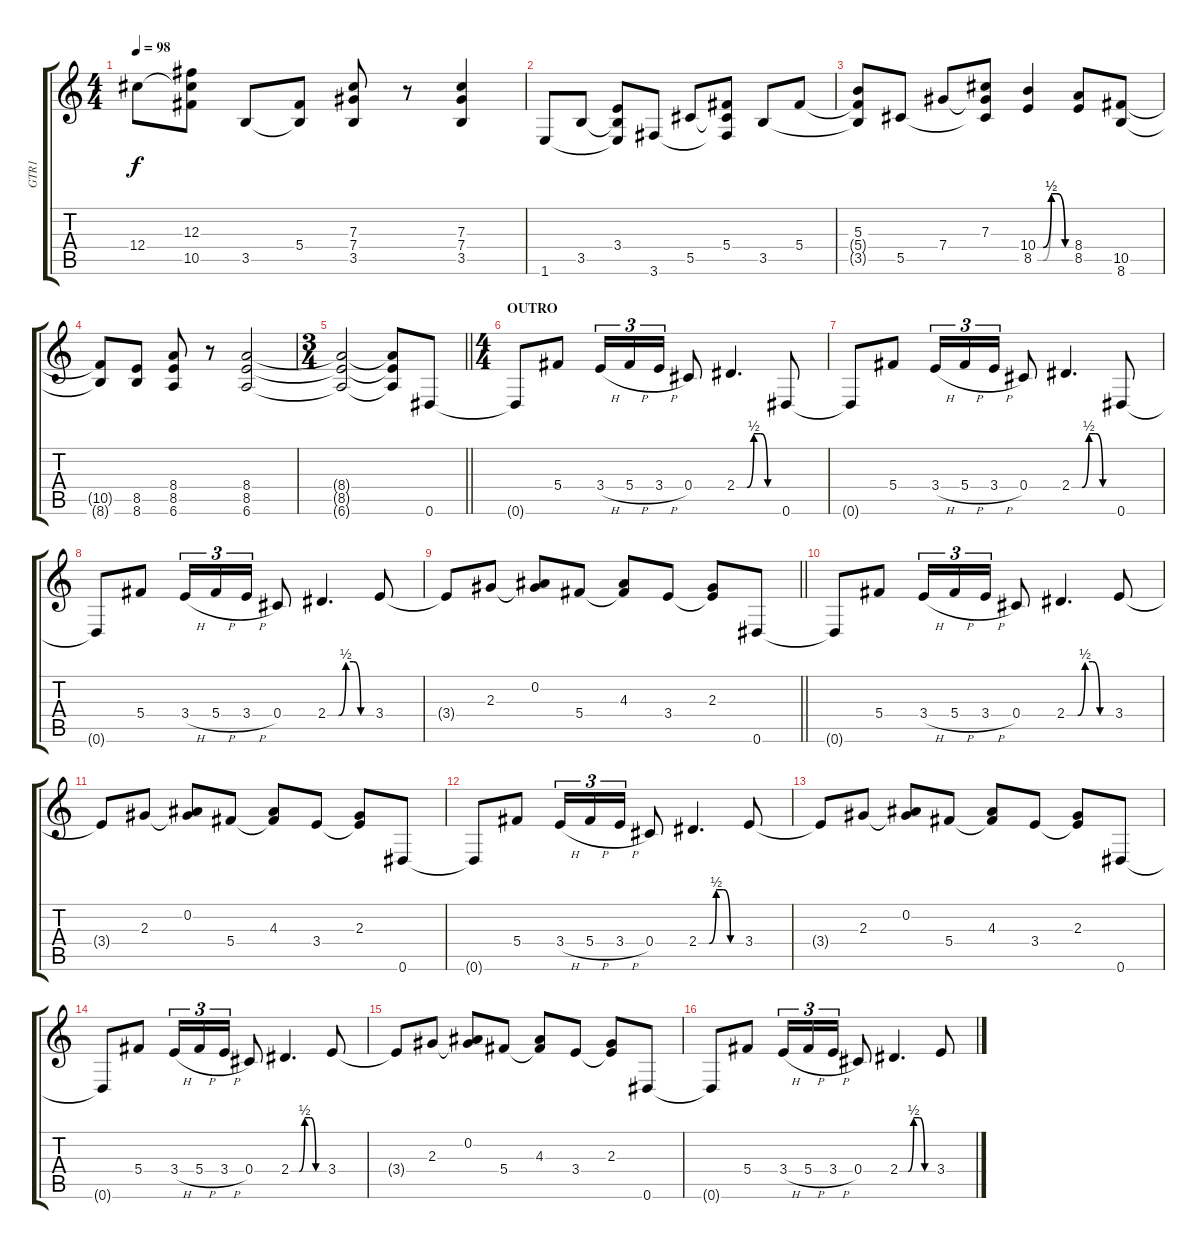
\track ("GTR1" "GTR1") {instrument distortionguitar}
\staff {score tabs}
\tuning (Eb4 Bb3 Gb3 Db3 Ab2 Eb2) {hide}
\ts (4 4)
\tempo 98
\clef g2
\ks c
12.4.8{dy f} (12.3 12.4{t} 10.5{t}).8 3.5.8 (5.4 3.5{t}).8 (7.3 7.4 3.5).8 r.8 (7.3 7.4 3.5).4 |
1.6.8 3.5.8 (3.4 3.5{t} 1.6{t}).8 3.6.8 5.5.8 (5.4 5.5{t} 3.6{t}).8 3.5.8 5.4.8 |
(5.3 5.4{t} 3.5{t}).8 5.5.8 7.4.8 (7.3 7.4{t} 5.5{t}).8 (10.4{be (custom 0 0 10 0 25 2 35 2 50 0 60 0)} 8.5{be (custom 0 0 10 0 25 2 35 2 50 0 60 0)}).4 (8.4 8.5).8 (10.5 8.6).8 |
(10.5{t} 8.6{t}).8 (8.5 8.6).8 (8.4 8.5 6.6).8 r.8 (8.4 8.5 6.6).2 |
\ts (3 4)
\barLineRight lightlight
(8.4{t} 8.5{t} 6.6{t}).2 (8.4{t} 8.5{t} 6.6{t}).8 0.6.8 |
\ts (4 4)
\section ("" "OUTRO")
0.6{t}.8 5.4.8 3.4{h}.16{tu (3 2)} 5.4{h}.16{tu (3 2)} 3.4{h}.16{tu (3 2)} 0.4.8 2.4{be (custom 0 0 15 0 25 2 35 2 45 0 60 0)}.4{d} 0.6.8 |
0.6{t}.8 5.4.8 3.4{h}.16{tu (3 2)} 5.4{h}.16{tu (3 2)} 3.4{h}.16{tu (3 2)} 0.4.8 2.4{be (custom 0 0 15 0 25 2 35 2 45 0 60 0)}.4{d} 0.6.8 |
0.6{t}.8 5.4.8 3.4{h}.16{tu (3 2)} 5.4{h}.16{tu (3 2)} 3.4{h}.16{tu (3 2)} 0.4.8 2.4{be (custom 0 0 15 0 25 2 35 2 45 0 60 0)}.4{d} 3.4.8 |
\barLineRight lightlight
3.4{t}.8 2.3.8 (0.2 2.3{t}).8 5.4.8 (4.3 5.4{t}).8 3.4.8 (2.3 3.4{t}).8 0.6.8 |
0.6{t}.8 5.4.8 3.4{h}.16{tu (3 2)} 5.4{h}.16{tu (3 2)} 3.4{h}.16{tu (3 2)} 0.4.8 2.4{be (custom 0 0 15 0 25 2 35 2 45 0 60 0)}.4{d} 3.4.8 |
3.4{t}.8 2.3.8 (0.2 2.3{t}).8 5.4.8 (4.3 5.4{t}).8 3.4.8 (2.3 3.4{t}).8 0.6.8 |
0.6{t}.8 5.4.8 3.4{h}.16{tu (3 2)} 5.4{h}.16{tu (3 2)} 3.4{h}.16{tu (3 2)} 0.4.8 2.4{be (custom 0 0 15 0 25 2 35 2 45 0 60 0)}.4{d} 3.4.8 |
3.4{t}.8 2.3.8 (0.2 2.3{t}).8 5.4.8 (4.3 5.4{t}).8 3.4.8 (2.3 3.4{t}).8 0.6.8 |
0.6{t}.8 5.4.8 3.4{h}.16{tu (3 2)} 5.4{h}.16{tu (3 2)} 3.4{h}.16{tu (3 2)} 0.4.8 2.4{be (custom 0 0 15 0 25 2 35 2 45 0 60 0)}.4{d} 3.4.8 |
3.4{t}.8 2.3.8 (0.2 2.3{t}).8 5.4.8 (4.3 5.4{t}).8 3.4.8 (2.3 3.4{t}).8 0.6.8 |
0.6{t}.8 5.4.8 3.4{h}.16{tu (3 2)} 5.4{h}.16{tu (3 2)} 3.4{h}.16{tu (3 2)} 0.4.8 2.4{be (custom 0 0 15 0 25 2 35 2 45 0 60 0)}.4{d} 3.4.8
